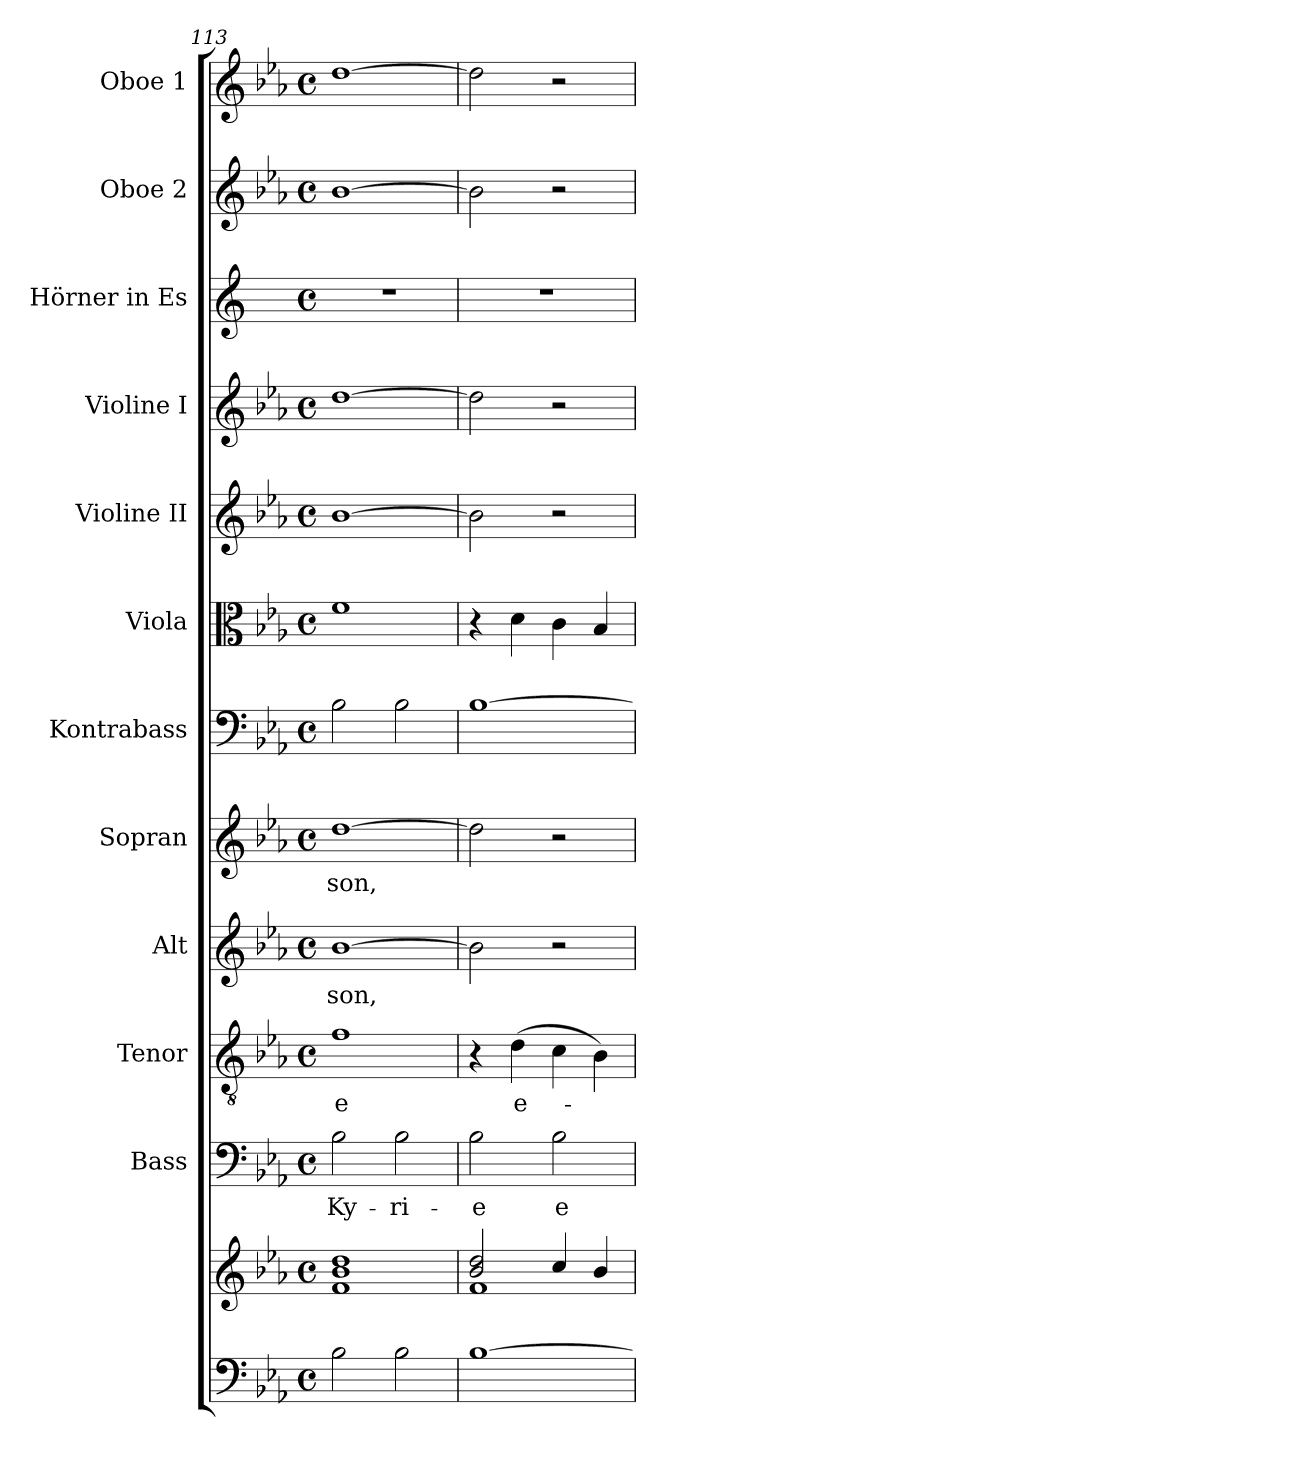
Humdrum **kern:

**kern	**kern	**kern	**text	**kern	**text	**kern	**text	**kern	**text	**kern	**kern	**kern	**kern	**kern	**kern	**kern
*part12	*part12	*part11	*part11	*part10	*part10	*part9	*part9	*part8	*part8	*part7	*part6	*part5	*part4	*part3	*part2	*part1
*staff13	*staff12	*staff11	*staff11	*staff10	*staff10	*staff9	*staff9	*staff8	*staff8	*staff7	*staff6	*staff5	*staff4	*staff3	*staff2	*staff1
*	*	*I"Bass	*	*I"Tenor	*	*I"Alt	*	*I"Sopran	*	*I"Kontrabass	*I"Viola	*I"Violine II	*I"Violine I	*I"Hörner in Es	*I"Oboe 2	*I"Oboe 1
*	*	*I'B.	*	*I'T.	*	*I'A.	*	*I'S.	*	*I'Kb.	*I'Vla.	*I'Vl. II	*I'Vl. I	*	*I'Ob. 2	*I'Ob. 1
*clefF4	*clefG2	*clefF4	*	*clefGv2	*	*clefG2	*	*clefG2	*	*clefF4	*clefC3	*clefG2	*clefG2	*clefG2	*clefG2	*clefG2
*	*	*	*	*	*	*	*	*	*	*ITrd7c12	*	*	*	*ITrd5c9	*	*
*k[b-e-a-]	*k[b-e-a-]	*k[b-e-a-]	*	*k[b-e-a-]	*	*k[b-e-a-]	*	*k[b-e-a-]	*	*k[b-e-a-]	*k[b-e-a-]	*k[b-e-a-]	*k[b-e-a-]	*k[b-e-a-]	*k[b-e-a-]	*k[b-e-a-]
*E-:	*E-:	*E-:	*	*E-:	*	*E-:	*	*E-:	*	*E-:	*E-:	*E-:	*E-:	*E-:	*E-:	*E-:
*M4/4	*M4/4	*M4/4	*	*M4/4	*	*M4/4	*	*M4/4	*	*M4/4	*M4/4	*M4/4	*M4/4	*M4/4	*M4/4	*M4/4
*met(c)	*met(c)	*met(c)	*	*met(c)	*	*met(c)	*	*met(c)	*	*met(c)	*met(c)	*met(c)	*met(c)	*met(c)	*met(c)	*met(c)
=113	=113	=113	=113	=113	=113	=113	=113	=113	=113	=113	=113	=113	=113	=113	=113	=113
!	!	!	!LO:LY:b	!	!LO:LY:b	!	!LO:LY:b	!	!LO:LY:b	!	!	!	!	!	!	!
2B-\	1f 1b- 1dd	2B-\	Ky-	1f	-e	[1b-	-son,	[1dd	-son,	2BB-\	1f	[1b-	[1dd	1r	[1b-	[1dd
!	!	!	!LO:LY:b	!	!	!	!	!	!	!	!	!	!	!	!	!
2B-\	.	2B-\	-ri-	.	.	.	.	.	.	2BB-\	.	.	.	.	.	.
=114	=114	=114	=114	=114	=114	=114	=114	=114	=114	=114	=114	=114	=114	=114	=114	=114
*	*^	*	*	*	*	*	*	*	*	*	*	*	*	*	*	*
!	!	!	!	!LO:LY:b	!	!	!	!	!	!	!	!	!	!	!	!	!
[1B-	2b-/ 2dd/	1f	2B-\	-e	4r	.	2b-\]	.	2dd\]	.	[1BB-	4r	2b-\]	2dd\]	1r	2b-\]	2dd\]
!	!	!	!	!	!	!LO:LY:b	!	!	!	!	!	!	!	!	!	!	!
.	.	.	.	.	(>4d\	e-	.	.	.	.	.	4d\	.	.	.	.	.
!	!	!	!	!LO:LY:b	!	!	!	!	!	!	!	!	!	!	!	!	!
.	4cc/	.	2B-\	e-	4c\	.	2r	.	2r	.	.	4c\	2r	2r	.	2r	2r
.	4b-/	.	.	.	4B-\)	.	.	.	.	.	.	4B-/	.	.	.	.	.
*	*v	*v	*	*	*	*	*	*	*	*	*	*	*	*	*	*	*
=	=	=	=	=	=	=	=	=	=	=	=	=	=	=	=	=
*-	*-	*-	*-	*-	*-	*-	*-	*-	*-	*-	*-	*-	*-	*-	*-	*-
